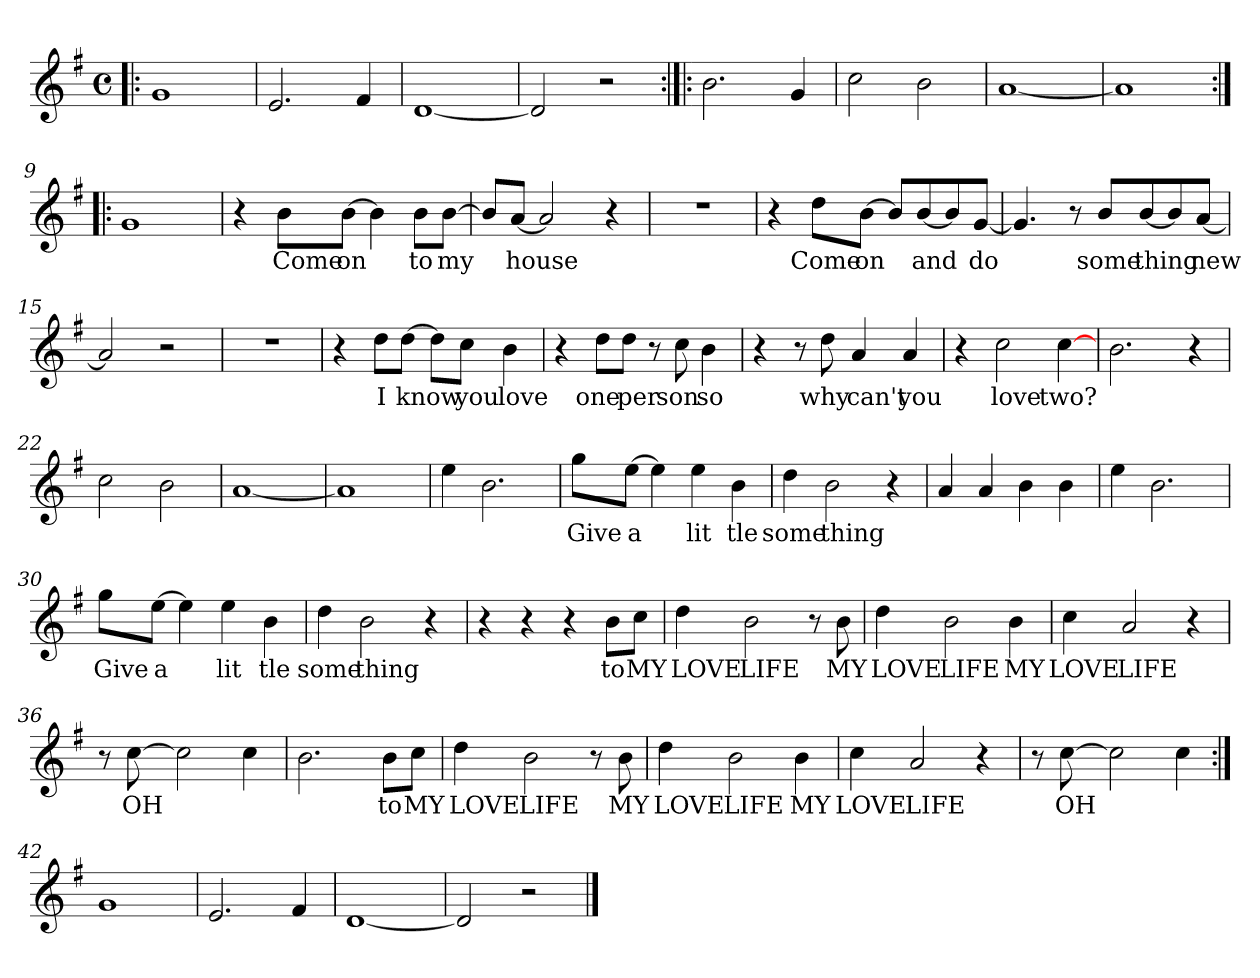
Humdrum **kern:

**kern	**text
*part1	*part1
*staff1	*staff1
*clefG2	*
*k[f#]	*
*G:	*
*M4/4	*
*met(c)	*
=1!|:	=1!|:
1g	.
=2	=2
2.e/	.
4f#/	.
=3	=3
[1d	.
=4	=4
2d/]	.
2r	.
=5:|!|:	=5:|!|:
2.b\	.
4g/	.
=6	=6
2cc\	.
2b\	.
=7	=7
[1a	.
=8	=8
1a]	.
!!LO:LB:g=z
=9:|!|:	=9:|!|:
1g	.
=10	=10
4r	.
8b\L	Come
[8b\J	on
4b\]	.
8b\L	to
[8b\J	my
=11	=11
8b/L]	.
[8a/J	house
2a/]	.
4r	.
=12	=12
1r	.
!!LO:LB:g=z
=13	=13
4r	.
8dd\L	Come
[8b\J	on
8b/L]	.
[8b/	and
8b/]	.
[8g/J	do
=14	=14
4.g/]	.
8r	.
8b/L	some
[8b/	thing
8b/]	.
[8a/J	new
=15	=15
2a/]	.
2r	.
=16	=16
1r	.
=17	=17
4r	.
8dd\L	I
[8dd\J	know
8dd\L]	.
8cc\J	you
4b\	love
!!LO:LB:g=z
=18	=18
4r	.
8dd\L	one
8dd\J	per
8r	.
8cc\	son
4b\	so
=19	=19
4r	.
8r	.
8dd\	why
4a/	can't
4a/	you
=20	=20
4r	.
2cc\	love
[4cc\	two?
=21	=21
2.b\	.
4r	.
!!LO:LB:g=z
=22	=22
2cc\	.
2b\	.
=23	=23
[1a	.
=24	=24
1a]	.
=25	=25
4ee\	.
2.b\	.
=26	=26
8gg\L	Give
[8ee\J	a
4ee\]	.
4ee\	lit
4b\	tle
=27	=27
4dd\	some
2b\	thing
4r	.
=28	=28
4a/	.
4a/	.
4b\	.
4b\	.
!!LO:LB:g=z
=29	=29
4ee\	.
2.b\	.
=30	=30
8gg\L	Give
[8ee\J	a
4ee\]	.
4ee\	lit
4b\	tle
=31	=31
4dd\	some
2b\	thing
4r	.
=32	=32
4r	.
4r	.
4r	.
8b\L	to
8cc\J	MY
=33	=33
4dd\	LOVE
2b\	LIFE
8r	.
8b\	MY
!!LO:LB:g=z
=34	=34
4dd\	LOVE
2b\	LIFE
4b\	MY
=35	=35
4cc\	LOVE
2a/	LIFE
4r	.
=36	=36
8r	.
[8cc\	OH
2cc\]	.
4cc\	.
=37	=37
2.b\	.
8b\L	to
8cc\J	MY
=38	=38
4dd\	LOVE
2b\	LIFE
8r	.
8b\	MY
=39	=39
4dd\	LOVE
2b\	LIFE
4b\	MY
!!LO:LB:g=z
=40	=40
4cc\	LOVE
2a/	LIFE
4r	.
=41	=41
8r	.
[8cc\	OH
2cc\]	.
4cc\	.
=42:|!	=42:|!
1g	.
=43	=43
2.e/	.
4f#/	.
=44	=44
[1d	.
=45	=45
2d/]	.
2r	.
==	==
*-	*-
